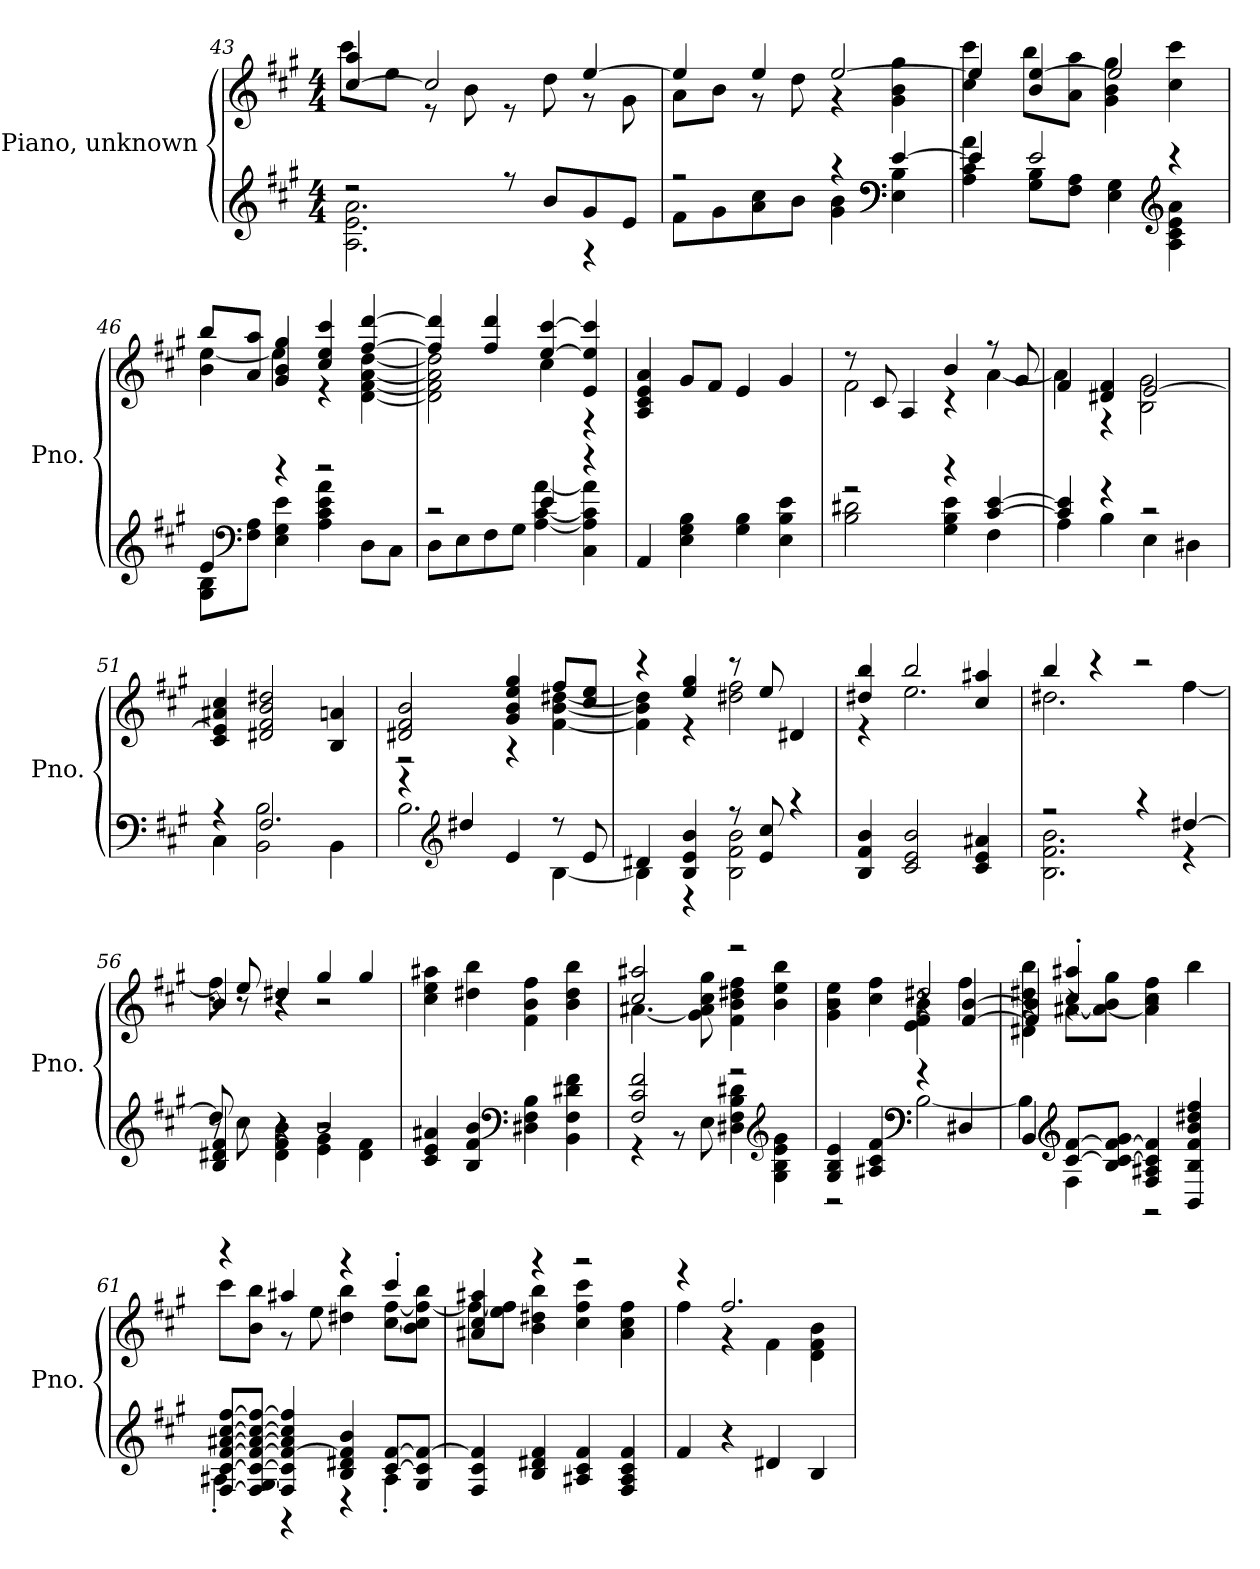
**kern	**kern
*part1	*part1
*staff2	*staff1
*I"Piano, unknown	*
*I'Pno.	*
*clefG2	*clefG2
*k[f#c#g#]	*k[f#c#g#]
*M4/4	*M4/4
=43	=43
*^	*^
2r	2.A\ 2.e\ 2.a\	[4cc#/ 4aa/	8ccc#\L
.	.	.	8ee\J
.	.	2cc#/]	8r
.	.	.	8b\
8r	.	.	8r
8b/L	.	.	8dd\
8g#/	4r	[4ee/	8r
8e/J	.	.	8g#\
=44	=44	=44	=44
2r	8f#\L	4ee/]	8a\L
.	8g#\	.	8b\J
.	8a\ 8cc#\	4ee/	8r
.	8b\J	.	8dd\
4r	4g#\ 4b\	[2ee/	4r
*clefF4	*	*	*
[4e/	4E\ 4B\	.	4g#\ 4b\ 4gg#\
=45	=45	=45	=45
4e/]	4A\ 4c#\ 4a\	4ee/]	4cc#\ 4ccc#\
2e/	8G#\ 8B\L	4b/ [4ee/	8bb\L
.	8F#\ 8A\J	.	8a\ 8aa\J
.	4E\ 4G#\	2ee/]	4g#\ 4b\ 4gg#\
*clefG2	*	*	*
4r	4A\ 4c#\ 4e\ 4a\	.	4cc#\ 4ccc#\
!!LO:LB:g=z	!!
=46	=46	=46	=46
4e/	8G#\ 8B\L	8bb/L	4b\ [4ee\
*clefF4	*	*	*
.	8F#\ 8A\J	8a/ 8aa/J	.
4r	4E\ 4G#\ 4e\	4g#/ 4b/ 4gg#/	4ee\]
2r	4A\ 4c#\ 4e\ 4a\	4cc#/ 4ee/ 4ccc#/	4r
.	8D\L	[4ff#/ [4ddd/	[4d\ [4f#\ [4a\ [4dd\
.	8C#\J	.	.
=47	=47	=47	=47
2r	8D\L	4ff#/] 4ddd/]	2d\] 2f#\] 2a\] 2dd\]
.	8E\	.	.
.	8F#\	4ff#/ 4ddd/	.
.	8G#\J	.	.
4e/	[4A\ [4c#\ [4a\	[4ee/ [4ccc#/	4cc#\
4r	4C#\ 4A\] 4c#\] 4a\]	4e/ 4ee/] 4ccc#/]	4r
*v	*v	*	*
*	*v	*v
=48	=48
4AA/	4A/ 4c#/ 4e/ 4a/
4E\ 4G#\ 4B\	8g#/L
.	8f#/J
4G#\ 4B\	4e/
4E\ 4B\ 4e\	4g#/
=49	=49
*^	*^
2r	2B\ 2d#X\	8r	2f#\
.	.	8c#/	.
.	.	4A/	.
4r	4G#\ 4B\ 4e\	4b/	4r
[4c#/ [4e/	4F#\	8r	[4a\
.	.	8g#/	.
=50	=50	=50	=50
4c#/] 4e/]	4A\	4f#/	4a\]
4r	4B\	4d#X/ 4f#/	4r
2r	4E\	[2e/	2B\ 2g#\
.	4D#X\	.	.
*	*	*v	*v
!!LO:LB:g=z
=51	=51	=51
4r	4C#\	4c#/ 4e/] 4a#X/ 4cc#/
2.F#/	2BB\ 2B\	2d#X/ 2f#/ 2b/ 2dd#X/
.	4BB\	4B/ 4an/
=52	=52	=52
*	*	*^
4r	2.B\	2d#X/ 2f#/ 2b/	2r
*clefG2	*	*	*
4dd#X/	.	.	.
4e/	.	4g#/ 4b/ 4ee/ 4gg#/	4r
8r	[4B\	8ff#/L	[4f#\ [4b\ [4dd#X\
8e/	.	8cc#/ 8ee/J	.
=53	=53	=53	=53
4d#X/	4B\]	4r	4f#\] 4b\] 4dd#\]
4B/ 4e/ 4b/	4r	4ee/ 4gg#/	4r
8r	2B\ 2f#\ 2b\	8r	2dd#X\ 2ff#\
8e/ 8cc#/	.	8ee/	.
4r	.	4d#X/	.
*v	*v	*	*
=54	=54	=54
4B/ 4f#/ 4b/	4dd#X/ 4bb/	4r
2c#/ 2e/ 2b/	2bb/	2.ee\
4c#/ 4e/ 4a#X/	4cc#/ 4aa#X/	.
=55	=55	=55
*^	*	*
2r	2.B\ 2.f#\ 2.b\	4bb/	2.dd#X\
.	.	4r	.
4r	.	2r	.
[4dd#X/	4r	.	[4ff#\
!!LO:PB:g=z
=56	=56	=56	=56
*	*^	*	*^
8dd#/]	8r	4B/ 4d#X/ 4f#/	8r	8ff#\]	4b/
8r	8cc#\	.	8ee/	8r	.
4r	4d#\ 4f#\ 4b\	4r	4dd#X/	4r	4r
2b/	4e\ 4g#\	2r	4gg#/	2r	2r
.	4d#\ 4f#\	.	4gg#/	.	.
*v	*v	*v	*	*	*
*	*v	*v	*v
=57	=57
4c#/ 4e/ 4a#X/	4cc#\ 4ee\ 4aa#X\
4B/ 4f#/ 4b/	4dd#X\ 4bb\
*clefF4	*
4D#X\ 4F#\ 4B\	4f#\ 4b\ 4ff#\
4BB\ 4F#\ 4d#X\ 4f#\	4b\ 4dd#\ 4bb\
=58	=58
*^	*^
2F#/ 2c#/ 2f#/	4r	2cc#/ 2aa#X/	[4.a#X\
.	8r	.	.
.	8E\	.	8g#\ 8a#\] 8cc#\ 8gg#\
2r	4D#X\ 4F#\ 4B\ 4d#X\	2r	4f#\ 4b\ 4dd#X\ 4ff#\
*clefG2	*	*	*
.	4G#\ 4B\ 4e\ 4g#\	.	4b\ 4ee\ 4bb\
=59	=59	=59	=59
*	*	*	*^
4G#/ 4B/ 4e/	2r	2r	4g#\ 4b\ 4ee\	2r
4A#X/ 4c#/ 4f#/	.	.	4cc#\ 4ff#\	.
*clefF4	*	*	*	*
4r	[2B\	2dd#X/	4e\ 4f#\ 4b\	4r
4D#X/	.	.	4ff#\	[4f#/ [4b/
!!LO:LB:g=z	!!	!!
=60	=60	=60	=60	=60
4BB/	4B\]	4r	4d#X\ 4dd#X\ 4bb\	4f#/] 4b/]
*clefG2	*	*	*	*
[8c#/ [8f#/L	4F#\	4cc#/' 4aa#X/'	[8a#X\L	4r
8B/ 8c#/_ 8f#/_ 8g#/J	.	.	8a#\_ 8b\ 8gg#\J	.
4F#/ 4A#X/ 4c#/] 4f#/]	2r	2r	4a#\] 4cc#\ 4ff#\	2r
4BB/ 4B/ 4f#/ 4b/ 4dd#X/ 4ff#/	.	.	4bb\	.
*	*	*	*v	*v
=61	=61	=61	=61
[8F#/ [8c#/ [8f#/ [8a#X/ [8cc#/ [8ff#/L	4A#X'\	4r	8ccc#\L
8F#/_ 8G#/ 8c#/_ 8f#/_ 8a#/_ 8cc#/_ 8ff#/_J	.	.	8b\ 8bb\J
4F#/] 4c#/] 4f#/_ 4a#/] 4cc#/] 4ff#/]	4r	4aa#X/	8r
.	.	.	8ee\
4B/ 4d#X/ 4f#/] 4b/	4r	4r	4dd#X\ 4bb\
[8c#/ [8f#/L	4A#'\	4ccc#'/	[8cc#\ [8ff#\L
8G#/ 8c#/] 8f#/_J	.	.	8b\ 8cc#\] 8ff#\_ 8bb\J
*v	*v	*	*
=62	=62	=62
4F#/ 4c#/ 4f#/]	4a#X/ 4cc#/ 4aa#X/	8ff#\L_
.	.	8ee\ 8ff#\]J
4B/ 4d#X/ 4f#/	4r	4b\ 4dd#X\ 4bb\
4A#X/ 4c#/ 4f#/	2r	4cc#\ 4ff#\ 4ccc#\
4F#/ 4A#/ 4c#/ 4f#/	.	4a#\ 4cc#\ 4ff#\
=63	=63	=63
4f#/	4r	4ff#\
4r	2.ff#/	4r
4d#X/	.	4f#\
4B/	.	4d\ 4f#\ 4b\
*	*v	*v
=	=
*-	*-
